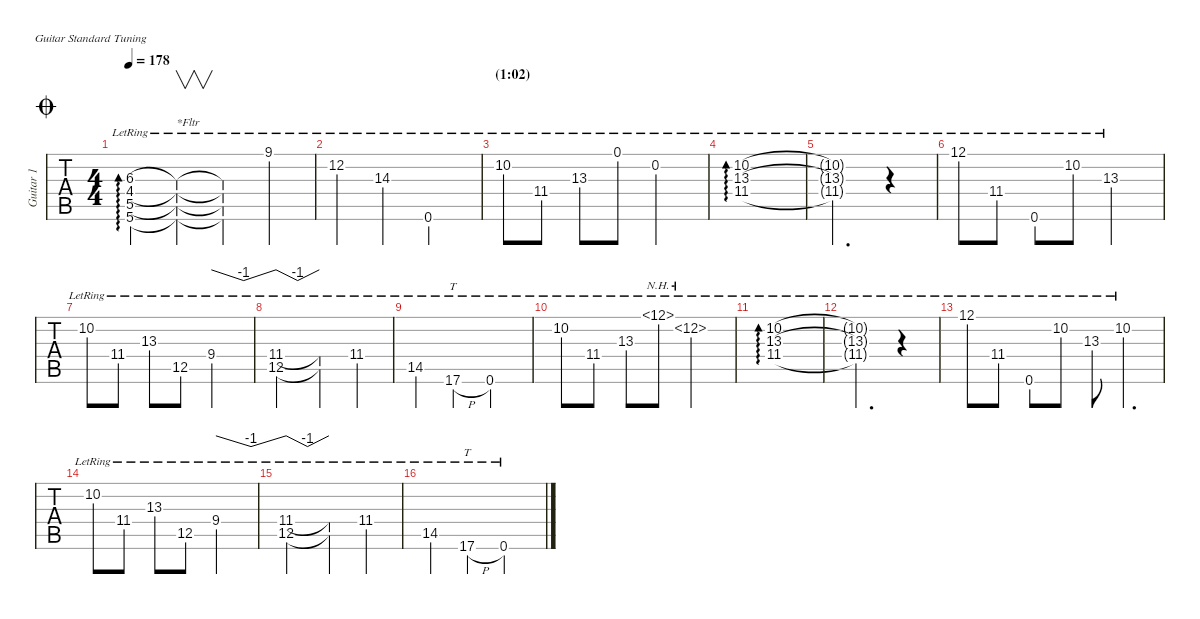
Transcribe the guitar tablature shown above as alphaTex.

\defaultSystemsLayout 4
\hideDynamics
\bracketExtendMode nobrackets
\multiTrackTrackNamePolicy allsystems
\firstSystemTrackNameMode fullname
\otherSystemsTrackNameMode fullname
\otherSystemsTrackNameOrientation horizontal
\track ("Guitar 1" "Guitar 1") {instrument overdrivenguitar}
\staff {tabs}
\tuning (E4 B3 G3 D3 A2 E2)
\ts (4 4)
\scale
1.00652
\jump coda
\tempo 178
\accidentals auto
\clef g2
\ottava regular
\simile none
\ks c
(5.5{lr} 4.4{lr acc #} 6.3{lr acc #} 5.6{lr}).4{ad 0 dy mf} (5.5{lr t} 4.4{lr t acc #} 6.3{lr t acc #} 5.6{lr t}).4{v txt "*Fltr"} (5.5{lr t} 4.4{lr t acc #} 6.3{lr t acc #} 5.6{lr t}).4 9.1{lr acc #}.4 |
\scale
1.01084 12.2{lr}.4 14.3{lr}.4 0.6{lr}.2 |
\section ("" "(1:02)")
\scale
0.982962 10.2{lr}.8 11.4{lr acc #}.8 13.3{lr acc #}.8 0.1{lr}.8 0.2{lr}.2 |
\scale
0.99968 (11.4{lr acc #} 13.3{lr acc #} 10.2{lr}).1{ad 0} |
\scale
0.997809 (11.4{lr t acc #} 13.3{lr t acc #} 10.2{lr t}).2{d} r.4 |
\scale
1.00352 12.1{lr}.8 11.4{lr acc #}.8 0.6{lr}.8 10.2{lr}.8 13.3{lr acc #}.2 |
\scale
0.990978 10.2{lr}.8 11.4{lr acc #}.8 13.3{lr acc #}.8 12.5{lr}.8 9.4{lr}.2{tbe (dip default 23.4 0 28.2 -4 33 0)} |
\scale
1.0077 (12.5{lr} 11.4{lr acc #}).2{tbe (dip default 23.4 0 28.2 -4 33 0)} (12.5{lr t} 11.4{lr t acc #}).4 11.4{lr acc #}.4 |
\scale
1.00199 14.5{lr}.4 17.6{h lr}.4{tt} 0.6{lr}.2 |
\scale
0.995156 10.2{lr}.8 11.4{lr acc #}.8 13.3{lr acc #}.8 12.1{nh lr}.8 12.2{nh lr}.2 |
\scale
1.00352 (11.4{lr acc #} 13.3{lr acc #} 10.2{lr}).1{ad 0} |
\scale
0.999336 (11.4{lr t acc #} 13.3{lr t acc #} 10.2{lr t}).2{d} r.4 |
\scale
0.993977 12.1{lr}.8 11.4{lr acc #}.8 0.6{lr}.8 10.2{lr}.8 13.3{lr acc #}.8 10.2{lr}.4{d} |
\scale
1.01222 10.2{lr}.8 11.4{lr acc #}.8 13.3{lr acc #}.8 12.5{lr}.8 9.4{lr}.2{tbe (dip default 23.4 0 28.2 -4 33 0)} |
\scale
0.987141 (12.5{lr} 11.4{lr acc #}).2{tbe (dip default 23.4 0 28.2 -4 33 0)} (12.5{lr t} 11.4{lr t acc #}).4 11.4{lr acc #}.4 |
\scale
1.00666 14.5{lr}.4 17.6{h lr}.4{tt} 0.6{lr}.2
